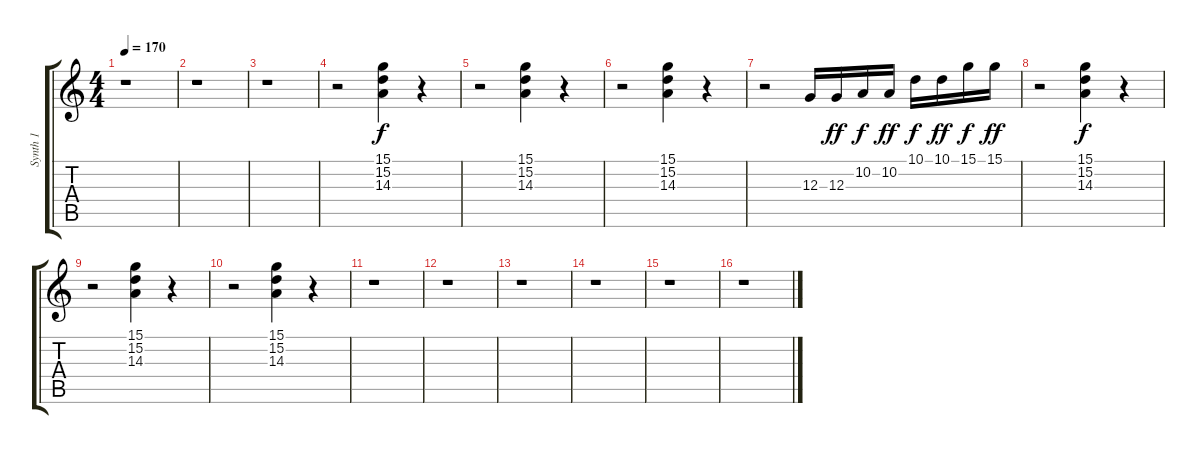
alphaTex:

\track ("Synth 1" "Synth 1") {instrument stringensemble1}
\staff {score tabs}
\tuning (E4 B3 G3 D3 A2 E2) {hide}
\ts (4 4)
\tempo 170
\clef g2
\ks c
r.1{dy f} |
r.1 |
r.1 |
r.2 (15.1 15.2 14.3).4{volume 15 balance 12 instrument lead2sawtooth} r.4 |
r.2 (15.1 15.2 14.3).4{volume 15 instrument lead2sawtooth} r.4 |
r.2 (15.1 15.2 14.3).4{instrument lead2sawtooth} r.4 |
r.2 12.3.16{volume 15 instrument lead2sawtooth} 12.3.16{dy ff} 10.2.16{dy f} 10.2.16{dy ff} 10.1.16{dy f} 10.1.16{dy ff} 15.1.16{dy f} 15.1.16{dy ff} |
r.2 (15.1 15.2 14.3).4{dy f volume 15 balance 12 instrument lead2sawtooth} r.4 |
r.2 (15.1 15.2 14.3).4{volume 15 balance 12 instrument lead2sawtooth} r.4 |
r.2 (15.1 15.2 14.3).4{volume 15 balance 12 instrument lead2sawtooth} r.4 |
r.1 |
r.1 |
r.1 |
r.1 |
r.1 |
r.1
